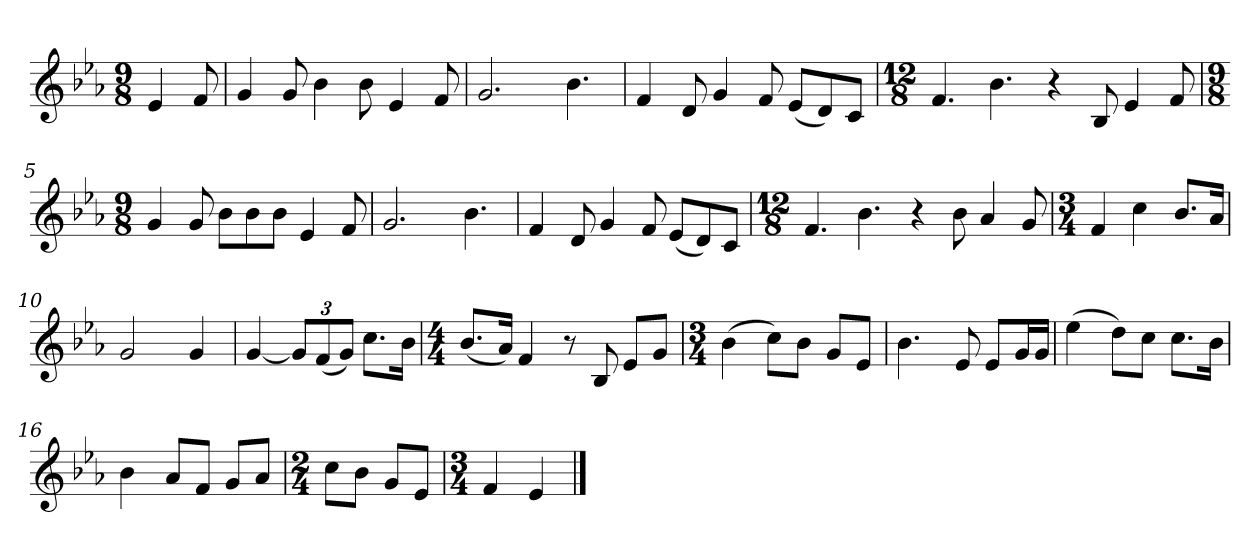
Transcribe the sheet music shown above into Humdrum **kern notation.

**kern
*part1
*staff1
*k[b-e-a-]
*M9/8
*MM120
=
4e-
8f
=1
4g
8g
4b-
8b-
4e-
8f
=2
2.g
4.b-
=3
4f
8d
4g
8f
(8e-L
8d)
8cJ
=4
*M12/8
4.f
4.b-
4r
8B-
4e-
8f
=5
*M9/8
4g
8g
8b-L
8b-
8b-J
4e-
8f
=6
2.g
4.b-
=7
4f
8d
4g
8f
(8e-L
8d)
8cJ
=8
*M12/8
4.f
4.b-
4r
8b-
4a-
8g
=9
*M3/4
4f
4cc
8.b-L
16a-Jk
=10
2g
4g
=11
[4g
12gL]
(12f
12gJ)
8.ccL
16b-Jk
=12
*M4/4
(8.b-L
16a-Jk)
4f
8r
8B-
8e-L
8gJ
=13
*M3/4
(4b-
8ccL)
8b-J
8gL
8e-J
=14
4.b-
8e-
8e-L
16gL
16gJJ
=15
(4ee-
8ddL)
8ccJ
8.ccL
16b-Jk
=16
4b-
8a-L
8fJ
8gL
8a-J
=17
*M2/4
8ccL
8b-J
8gL
8e-J
=18
*M3/4
4f
4e-
==
*-
